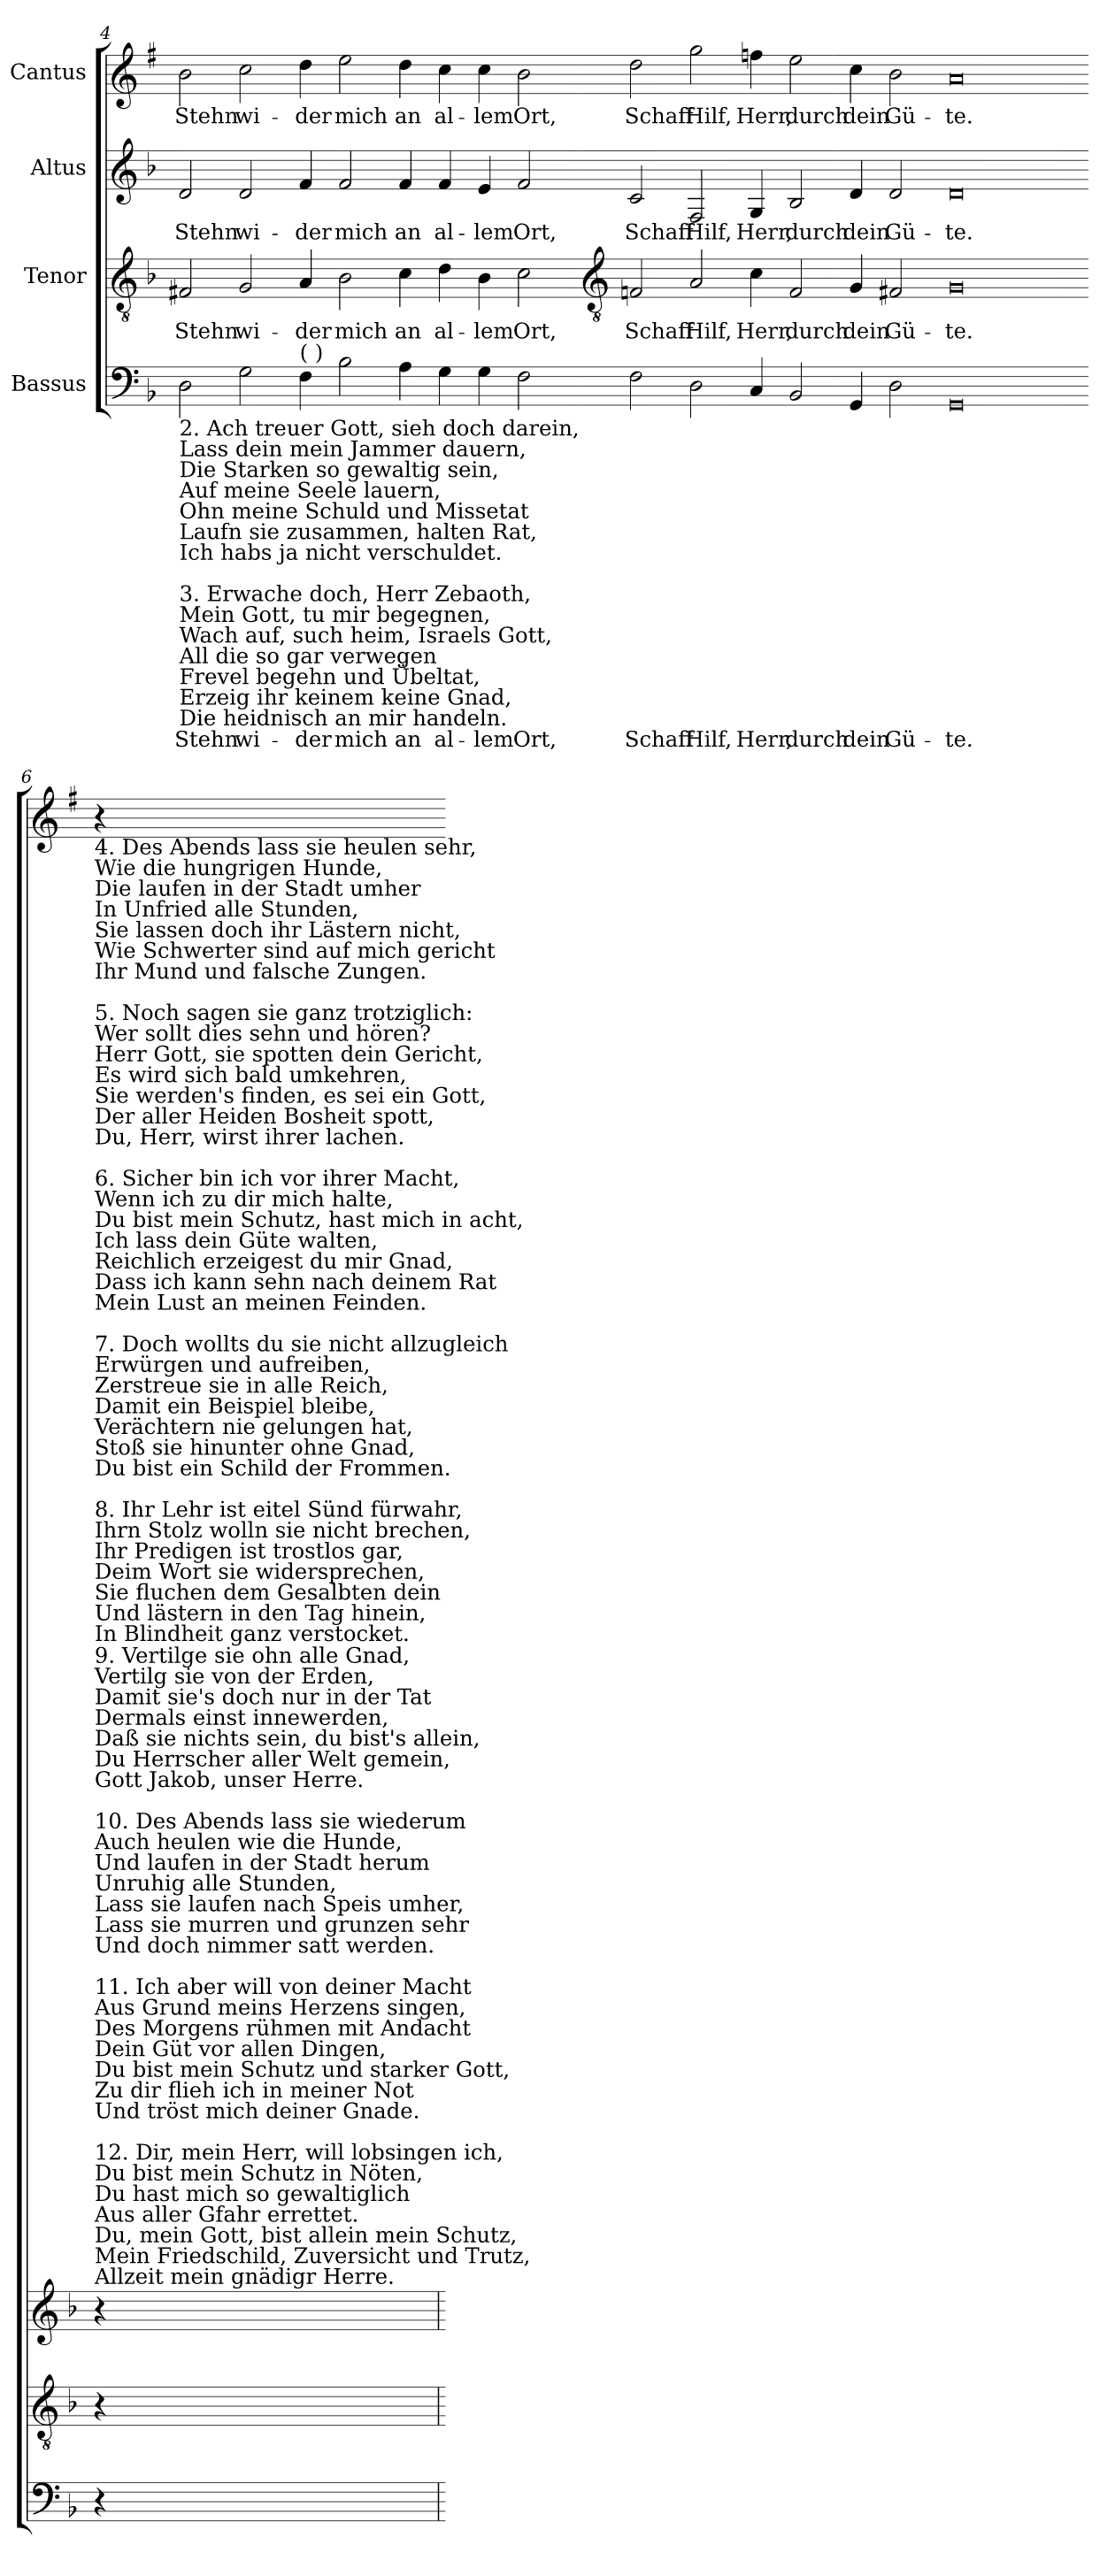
**kern	**text	**kern	**text	**kern	**text	**kern	**text
*part4	*part4	*part3	*part3	*part2	*part2	*part1	*part1
*staff4	*staff4	*staff3	*staff3	*staff2	*staff2	*staff1	*staff1
*I"Bassus	*	*I"Tenor	*	*I"Altus	*	*I"Cantus	*
*clefF4	*	*clefGv2	*	*clefG2	*	*clefG2	*
*	*	*	*	*	*	*ITrd1c2	*
*k[b-]	*	*k[b-]	*	*k[b-]	*	*k[b-]	*
*F:	*	*F:	*	*F:	*	*F:	*
=4	=4	=4	=4	=4	=4	=4	=4
!LO:TX:b:t=2. Ach treuer Gott, sieh doch darein,\nLass dein mein Jammer dauern,\nDie Starken so gewaltig sein,\nAuf meine Seele lauern,\nOhn meine Schuld und Missetat\nLaufn sie zusammen, halten Rat,\nIch habs ja nicht verschuldet.\n\n3. Erwache doch, Herr Zebaoth,\nMein Gott, tu mir begegnen,\nWach auf, such heim, Israels Gott,\nAll die so gar verwegen\nFrevel begehn und Übeltat,\nErzeig ihr keinem keine Gnad,\nDie heidnisch an mir handeln.	!	!	!	!	!	!	!
!	!LO:LY:b	!	!LO:LY:b	!	!LO:LY:b	!	!LO:LY:b
2D	Stehn	2F#X	Stehn	2d	Stehn	2a	Stehn
!	!LO:LY:b	!	!LO:LY:b	!	!LO:LY:b	!	!LO:LY:b
2G	wi-	2G	wi-	2d	wi-	2b-	wi-
!LO:TX:a:t=(  )	!	!	!	!	!	!	!
!	!LO:LY:b	!	!LO:LY:b	!	!LO:LY:b	!	!LO:LY:b
4F	-der	4A	-der	4f	-der	4cc	-der
!	!LO:LY:b	!	!LO:LY:b	!	!LO:LY:b	!	!LO:LY:b
2B-	mich	2B-	mich	2f	mich	2dd	mich
!	!LO:LY:b	!	!LO:LY:b	!	!LO:LY:b	!	!LO:LY:b
4A	an	4c	an	4f	an	4cc	an
!	!LO:LY:b	!	!LO:LY:b	!	!LO:LY:b	!	!LO:LY:b
4G	al-	4d	al-	4f	al-	4b-	al-
!	!LO:LY:b	!	!LO:LY:b	!	!LO:LY:b	!	!LO:LY:b
4G	-lem	4B-	-lem	4e	-lem	4b-	-lem
!	!LO:LY:b	!	!LO:LY:b	!	!LO:LY:b	!	!LO:LY:b
2F	Ort,	2c	Ort,	2f	Ort,	2a	Ort,
!!LO:LB:g=z
=5-	=5-	=5-	=5-	=5-	=5-	=5-	=5-
*	*	*clefGv2	*	*	*	*	*
!	!LO:LY:b	!	!LO:LY:b	!	!LO:LY:b	!	!LO:LY:b
2F	Schaff	2F	Schaff	2c	Schaff	2cc	Schaff
!	!LO:LY:b	!	!LO:LY:b	!	!LO:LY:b	!	!LO:LY:b
2D	Hilf,	2A	Hilf,	2F	Hilf,	2ff	Hilf,
!	!LO:LY:b	!	!LO:LY:b	!	!LO:LY:b	!	!LO:LY:b
4C	Herr,	4c	Herr,	4G	Herr,	4ee-X	Herr,
!	!LO:LY:b	!	!LO:LY:b	!	!LO:LY:b	!	!LO:LY:b
2BB-	durch	2F	durch	2B-	durch	2dd	durch
!	!LO:LY:b	!	!LO:LY:b	!	!LO:LY:b	!	!LO:LY:b
4GG	dein	4G	dein	4d	dein	4b-	dein
!	!LO:LY:b	!	!LO:LY:b	!	!LO:LY:b	!	!LO:LY:b
2D	Gü-	2F#X	Gü-	2d	Gü-	2a	Gü-
!	!LO:LY:b	!	!LO:LY:b	!	!LO:LY:b	!	!LO:LY:b
0GG	-te.	0G	-te.	0d	-te.	0g	-te.
!!LO:LB:g=z
=6-	=6-	=6-	=6-	=6-	=6-	=6-	=6-
!	!	!	!	!	!	!LO:TX:b:t=4. Des Abends lass sie heulen sehr,\nWie die hungrigen Hunde,\nDie laufen in der Stadt umher\nIn Unfried alle Stunden,\nSie lassen doch ihr Lästern nicht,\nWie Schwerter sind auf mich gericht\nIhr Mund und falsche Zungen.\n\n5. Noch sagen sie ganz trotziglich&colon;\nWer sollt dies sehn und hören?\nHerr Gott, sie spotten dein Gericht,\nEs wird sich bald umkehren,\nSie werden's finden, es sei ein Gott,\nDer aller Heiden Bosheit spott,\nDu, Herr, wirst ihrer lachen.\n\n6. Sicher bin ich vor ihrer Macht,\nWenn ich zu dir mich halte,\nDu bist mein Schutz, hast mich in acht,\nIch lass dein Güte walten,\nReichlich erzeigest du mir Gnad,\nDass ich kann sehn nach deinem Rat\nMein Lust an meinen Feinden.\n\n7. Doch wollts du sie nicht allzugleich\nErwürgen und aufreiben,\nZerstreue sie in alle Reich,\nDamit ein Beispiel bleibe,\nVerächtern nie gelungen hat,\nStoß sie hinunter ohne Gnad,\nDu bist ein Schild der Frommen.\n\n8. Ihr Lehr ist eitel Sünd fürwahr,\nIhrn Stolz wolln sie nicht brechen,\nIhr Predigen ist trostlos gar,\nDeim Wort sie widersprechen,\nSie fluchen dem Gesalbten dein\nUnd lästern in den Tag hinein,\nIn Blindheit ganz verstocket.	!
!	!	!	!	!	!	!LO:TX:b:t=9. Vertilge sie ohn alle Gnad,\nVertilg sie von der Erden,\nDamit sie's doch nur in der Tat\nDermals einst innewerden,\nDaß sie nichts sein, du bist's allein,\nDu Herrscher aller Welt gemein,\nGott Jakob, unser Herre.\n\n10. Des Abends lass sie wiederum\nAuch heulen wie die Hunde,\nUnd laufen in der Stadt herum\nUnruhig alle Stunden,\nLass sie laufen nach Speis umher,\nLass sie murren und grunzen sehr\nUnd doch nimmer satt werden.\n\n11. Ich aber will von deiner Macht\nAus Grund meins Herzens singen,\nDes Morgens rühmen mit Andacht\nDein Güt vor allen Dingen,\nDu bist mein Schutz und starker Gott,\nZu dir flieh ich in meiner Not\nUnd tröst mich deiner Gnade.\n\n12. Dir, mein Herr, will lobsingen ich,\nDu bist mein Schutz in Nöten,\nDu hast mich so gewaltiglich\nAus aller Gfahr errettet.\nDu, mein Gott, bist allein mein Schutz,\nMein Friedschild, Zuversicht und Trutz,\nAllzeit mein gnädigr Herre.	!
4r	.	4r	.	4r	.	4r	.
=	=-	=	=-	=	=-	=-	=-
*-	*-	*-	*-	*-	*-	*-	*-
